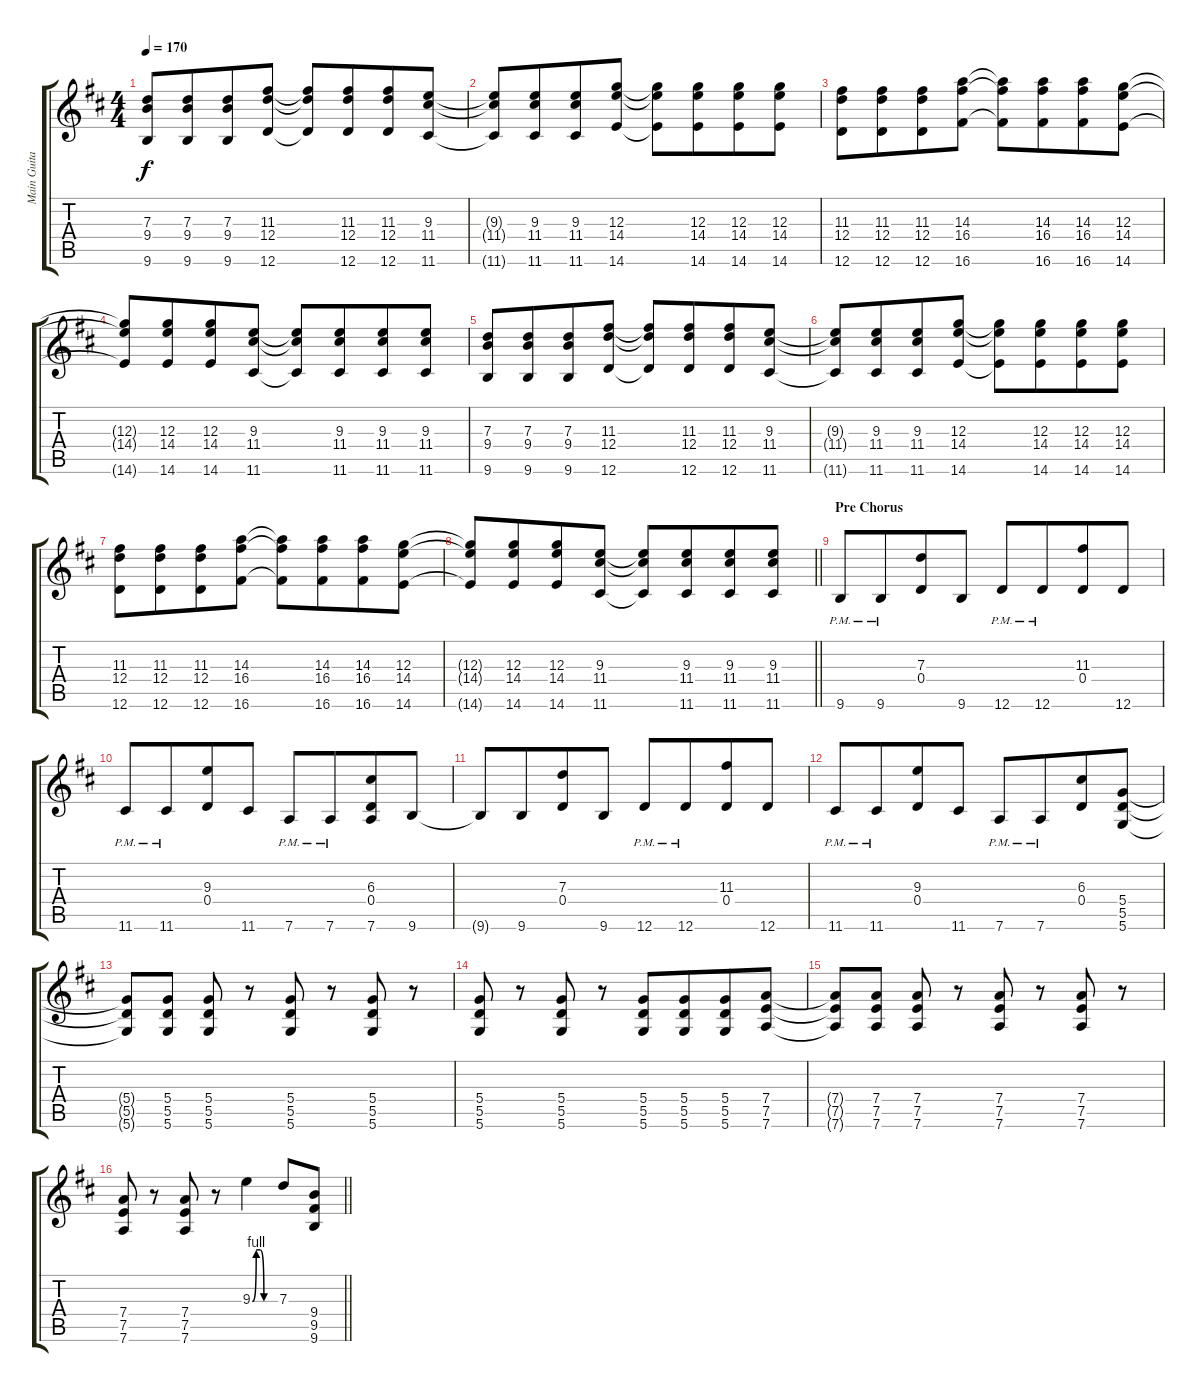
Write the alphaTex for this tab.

\track ("Main Guitar" "Main Guita") {instrument distortionguitar}
\staff {score tabs}
\tuning (E4 B3 G3 D3 A2 D2) {hide}
\ts (4 4)
\tempo 170
\clef g2
\ks d
(7.3 9.4 9.6).8{dy f} (7.3 9.4 9.6).8{beam merge} (7.3 9.4 9.6).8 (11.3 12.4 12.6).8 (11.3{t} 12.4{t} 12.6{t}).8{beam Up} (11.3 12.4 12.6).8{beam Up beam merge} (11.3 12.4 12.6).8 (9.3 11.4 11.6).8 |
(9.3{t} 11.4{t} 11.6{t}).8 (9.3 11.4 11.6).8{beam merge} (9.3 11.4 11.6).8 (12.3 14.4 14.6).8 (12.3{t} 14.4{t} 14.6{t}).8 (12.3 14.4 14.6).8{beam merge} (12.3 14.4 14.6).8 (12.3 14.4 14.6).8 |
(11.3 12.4 12.6).8 (11.3 12.4 12.6).8{beam merge} (11.3 12.4 12.6).8 (14.3 16.4 16.6).8 (14.3{t} 16.4{t} 16.6{t}).8 (14.3 16.4 16.6).8{beam merge} (14.3 16.4 16.6).8 (12.3 14.4 14.6).8 |
(12.3{t} 14.4{t} 14.6{t}).8 (12.3 14.4 14.6).8{beam merge} (12.3 14.4 14.6).8 (9.3 11.4 11.6).8 (9.3{t} 11.4{t} 11.6{t}).8 (9.3 11.4 11.6).8{beam merge} (9.3 11.4 11.6).8 (9.3 11.4 11.6).8 |
(7.3 9.4 9.6).8 (7.3 9.4 9.6).8{beam merge} (7.3 9.4 9.6).8 (11.3 12.4 12.6).8 (11.3{t} 12.4{t} 12.6{t}).8{beam Up} (11.3 12.4 12.6).8{beam Up beam merge} (11.3 12.4 12.6).8 (9.3 11.4 11.6).8 |
(9.3{t} 11.4{t} 11.6{t}).8 (9.3 11.4 11.6).8{beam merge} (9.3 11.4 11.6).8 (12.3 14.4 14.6).8 (12.3{t} 14.4{t} 14.6{t}).8 (12.3 14.4 14.6).8{beam merge} (12.3 14.4 14.6).8 (12.3 14.4 14.6).8 |
(11.3 12.4 12.6).8 (11.3 12.4 12.6).8{beam merge} (11.3 12.4 12.6).8 (14.3 16.4 16.6).8 (14.3{t} 16.4{t} 16.6{t}).8 (14.3 16.4 16.6).8{beam merge} (14.3 16.4 16.6).8 (12.3 14.4 14.6).8 |
\barLineRight lightlight
(12.3{t} 14.4{t} 14.6{t}).8 (12.3 14.4 14.6).8{beam merge} (12.3 14.4 14.6).8 (9.3 11.4 11.6).8 (9.3{t} 11.4{t} 11.6{t}).8 (9.3 11.4 11.6).8{beam merge} (9.3 11.4 11.6).8 (9.3 11.4 11.6).8 |
\section ("" "Pre Chorus")
9.6{pm}.8 9.6{pm}.8{beam merge} (7.3 0.4).8 9.6.8 12.6{pm}.8 12.6{pm}.8{beam merge} (11.3 0.4).8 12.6.8 |
11.6{pm}.8 11.6{pm}.8{beam merge} (9.3 0.4).8 11.6.8 7.6{pm}.8 7.6{pm}.8{beam merge} (6.3 0.4 7.6).8 9.6.8 |
9.6{t}.8 9.6.8{beam merge} (7.3 0.4).8 9.6.8 12.6{pm}.8 12.6{pm}.8{beam merge} (11.3 0.4).8 12.6.8 |
11.6{pm}.8 11.6{pm}.8{beam merge} (9.3 0.4).8 11.6.8 7.6{pm}.8 7.6{pm}.8{beam merge} (6.3 0.4).8{beam merge} (5.4 5.5 5.6).8 |
(5.4{t} 5.5{t} 5.6{t}).8 (5.4 5.5 5.6).8 (5.4 5.5 5.6).8 r.8 (5.4 5.5 5.6).8 r.8{beam merge} (5.4 5.5 5.6).8 r.8 |
(5.4 5.5 5.6).8 r.8 (5.4 5.5 5.6).8 r.8 (5.4 5.5 5.6).8 (5.4 5.5 5.6).8{beam merge} (5.4 5.5 5.6).8 (7.4 7.5 7.6).8 |
(7.4{t} 7.5{t} 7.6{t}).8 (7.4 7.5 7.6).8 (7.4 7.5 7.6).8 r.8 (7.4 7.5 7.6).8 r.8 (7.4 7.5 7.6).8 r.8 |
\barLineRight lightlight
(7.4 7.5 7.6).8 r.8 (7.4 7.5 7.6).8 r.8 9.3{be (custom 0 0 10 4 20 4 30 0 60 0)}.4 7.3.8 (9.4 9.5 9.6).8
